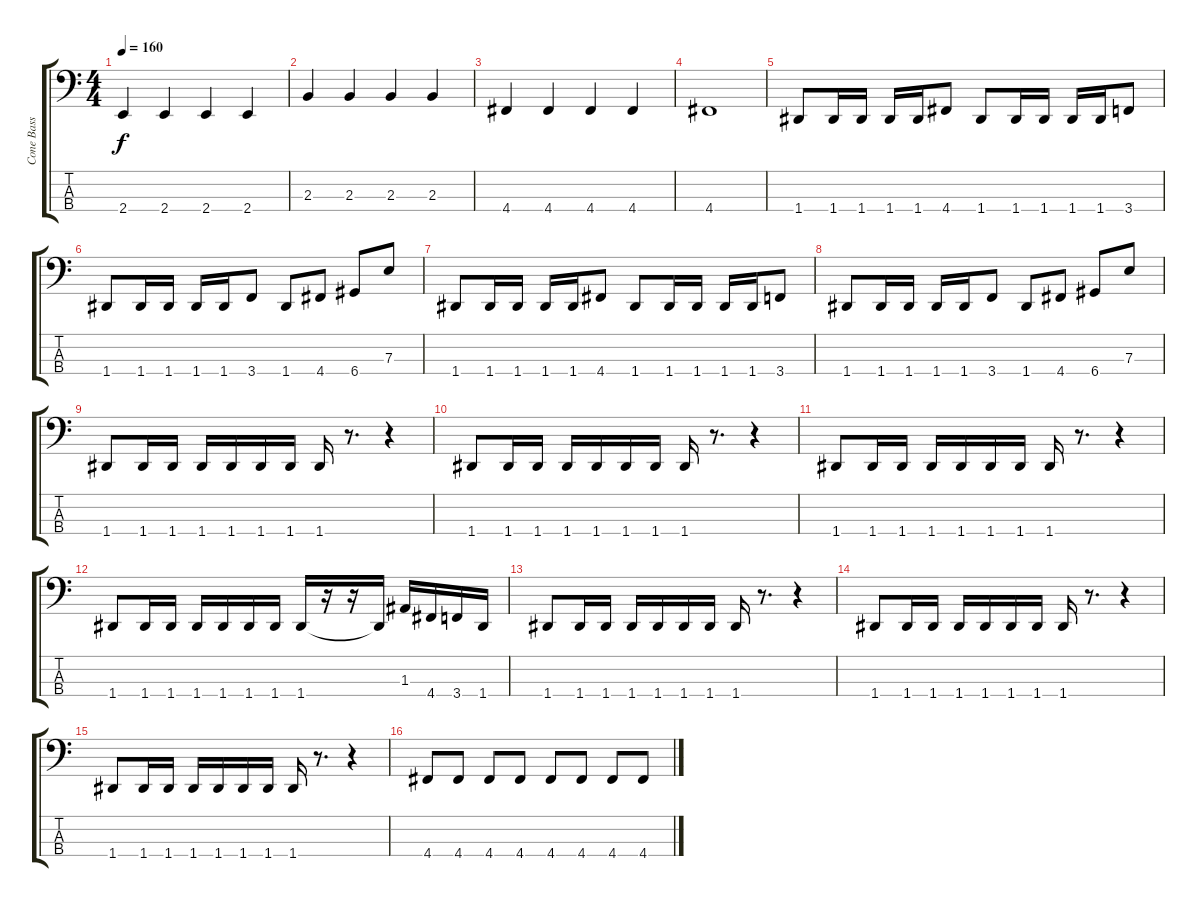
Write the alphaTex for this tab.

\track ("Cone Bass" "Cone Bass") {instrument electricbasspick}
\staff {score tabs}
\tuning (G2 D2 A1 D1) {hide}
\ts (4 4)
\tempo 160
\clef f4
\ks c
2.4.4{dy f} 2.4.4 2.4.4 2.4.4 |
2.3.4 2.3.4 2.3.4 2.3.4 |
4.4.4 4.4.4 4.4.4 4.4.4 |
4.4.1 |
1.4.8 1.4.16 1.4.16 1.4.16 1.4.16 4.4.8 1.4.8 1.4.16 1.4.16 1.4.16 1.4.16 3.4.8 |
1.4.8 1.4.16 1.4.16 1.4.16 1.4.16 3.4.8 1.4.8 4.4.8 6.4.8 7.3.8 |
1.4.8 1.4.16 1.4.16 1.4.16 1.4.16 4.4.8 1.4.8 1.4.16 1.4.16 1.4.16 1.4.16 3.4.8 |
1.4.8 1.4.16 1.4.16 1.4.16 1.4.16 3.4.8 1.4.8 4.4.8 6.4.8 7.3.8 |
1.4.8 1.4.16 1.4.16 1.4.16 1.4.16 1.4.16 1.4.16 1.4.16 r.8{d} r.4 |
1.4.8 1.4.16 1.4.16 1.4.16 1.4.16 1.4.16 1.4.16 1.4.16 r.8{d} r.4 |
1.4.8 1.4.16 1.4.16 1.4.16 1.4.16 1.4.16 1.4.16 1.4.16 r.8{d} r.4 |
1.4.8 1.4.16 1.4.16 1.4.16 1.4.16 1.4.16 1.4.16 1.4.16 r.16 r.16 1.4{t}.16 1.3.16 4.4.16 3.4.16 1.4.16 |
1.4.8 1.4.16 1.4.16 1.4.16 1.4.16 1.4.16 1.4.16 1.4.16 r.8{d} r.4 |
1.4.8 1.4.16 1.4.16 1.4.16 1.4.16 1.4.16 1.4.16 1.4.16 r.8{d} r.4 |
1.4.8 1.4.16 1.4.16 1.4.16 1.4.16 1.4.16 1.4.16 1.4.16 r.8{d} r.4 |
4.4.8 4.4.8 4.4.8 4.4.8 4.4.8 4.4.8 4.4.8 4.4.8
